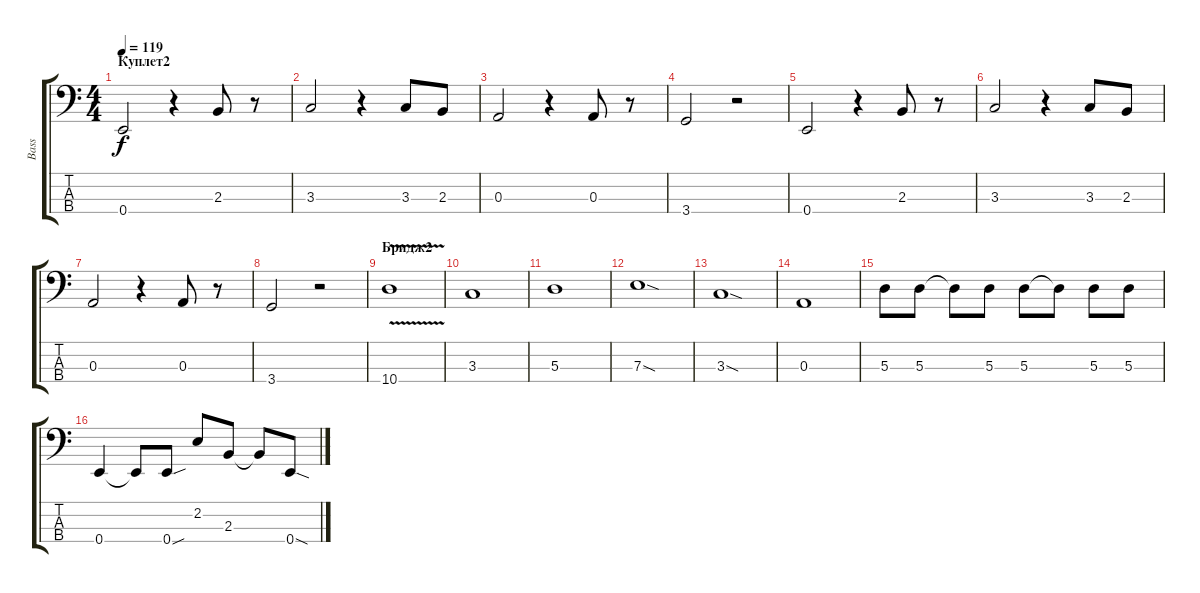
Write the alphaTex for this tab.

\track ("Bass" "Bass") {instrument electricbassfinger}
\staff {score tabs}
\tuning (G2 D2 A1 E1) {hide}
\ts (4 4)
\section ("" "Куплет2")
\tempo 119
\clef f4
\ks c
0.4.2{dy f} r.4 2.3.8 r.8 |
3.3.2 r.4 3.3.8 2.3.8 |
0.3.2 r.4 0.3.8 r.8 |
3.4.2 r.2 |
0.4.2 r.4 2.3.8 r.8 |
3.3.2 r.4 3.3.8 2.3.8 |
0.3.2 r.4 0.3.8 r.8 |
3.4.2 r.2 |
\section ("" "Бридж2")
10.4{v}.1{instrument slapbass1} |
3.3.1{instrument electricbassfinger} |
5.3.1 |
7.3{sod}.1 |
3.3{sod}.1 |
0.3.1 |
5.3.8 5.3.8 5.3{t}.8 5.3.8 5.3.8 5.3{t}.8 5.3.8 5.3.8 |
0.4.4 0.4{t}.8 0.4{sou}.8 2.2.8 2.3.8 2.3{t}.8 0.4{sod}.8
